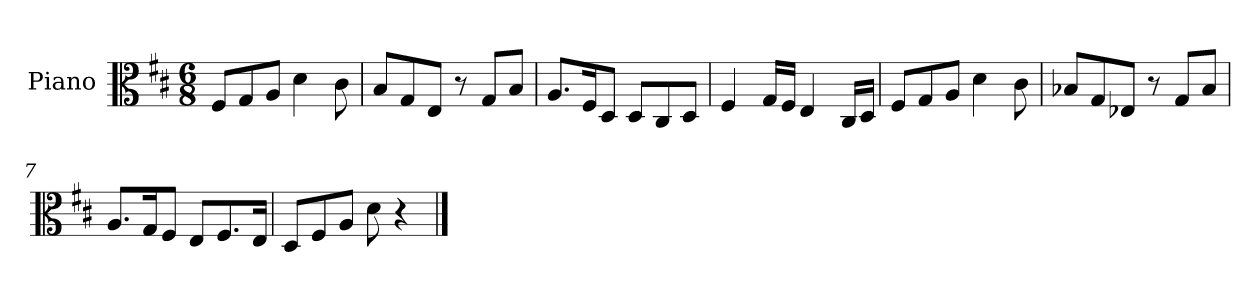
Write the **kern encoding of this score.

**kern
*part1
*staff1
*I"Piano
*I'Pno
*clefC3
*k[f#c#]
*D:
*M6/8
=1
8F#/L
8G/
8A/J
4d\
8c#\
=2
8B/L
8G/
8E/J
8r
8G/L
8B/J
=3
8.A/L
16F#/K
8D/J
8D/L
8C#/
8D/J
=4
4F#/
16G/LL
16F#/JJ
4E/
16C#/LL
16D/JJ
=5
8F#/L
8G/
8A/J
4d\
8c#\
=6
8B-X/L
8G/
8E-X/J
8r
8G/L
8B-/J
=7
8.A/L
16G/K
8F#/J
8E/L
8.F#/
16E/Jk
=8
8D/L
8F#/
8A/J
8d\
4r
==
*-
